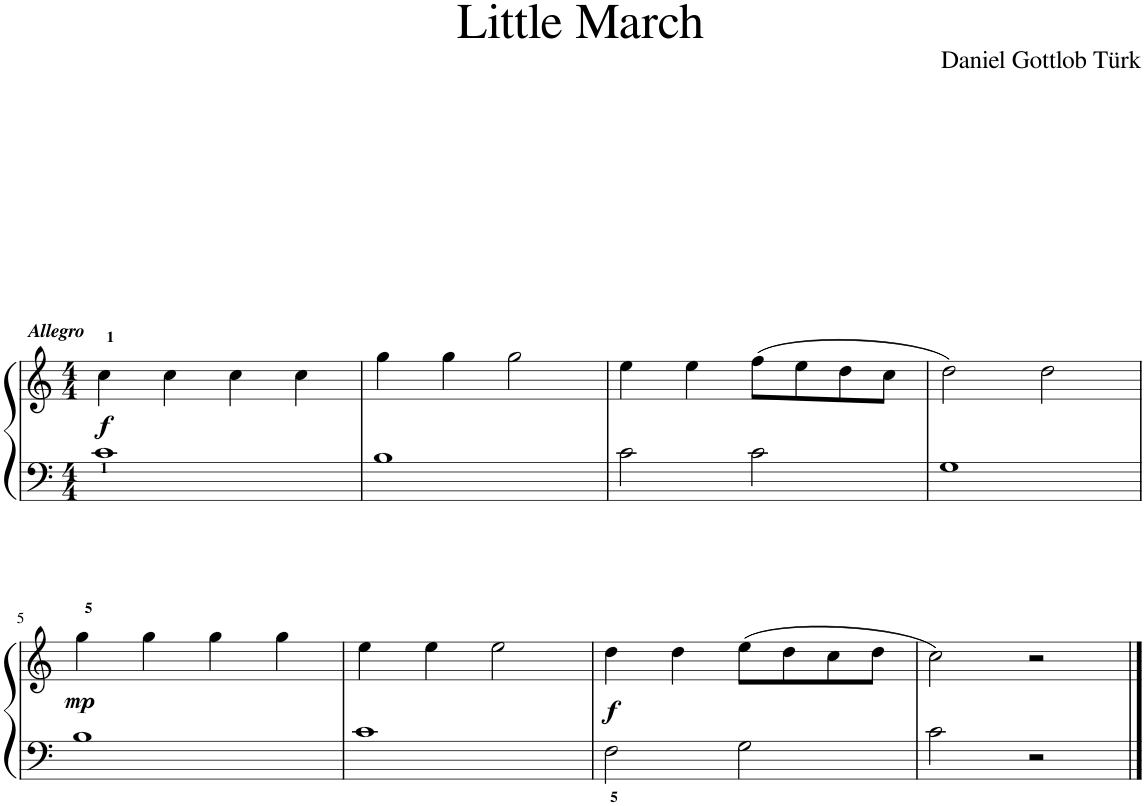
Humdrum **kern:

**kern	**kern	**dynam
*part1	*part1	*part1
*staff2	*staff1	*staff1/2
*I"Piano	*	*
*I'Pno.	*	*
*clefF4	*clefG2	*
*k[]	*k[]	*
*M4/4	*M4/4	*
=1	=1	=1
!	!LO:TX:a:Bi:t=Allegro	!
!	!	!LO:DY:b
1c	4cc\	f
.	4cc\	.
.	4cc\	.
.	4cc\	.
=2	=2	=2
1B	4gg\	.
.	4gg\	.
.	2gg\	.
=3	=3	=3
2c\	4ee\	.
.	4ee\	.
2c\	(8ff\L	.
.	8ee\	.
.	8dd\	.
.	8cc\J	.
=4	=4	=4
1G	2dd\)	.
.	2dd\	.
!!LO:LB:g=z
=5	=5	=5
!	!	!LO:DY:b
1B	4gg\	mp
.	4gg\	.
.	4gg\	.
.	4gg\	.
=6	=6	=6
1c	4ee\	.
.	4ee\	.
.	2ee\	.
=7	=7	=7
!	!	!LO:DY:b
2F<\	4dd\	f
.	4dd\	.
2G\	(8ee\L	.
.	8dd\	.
.	8cc\	.
.	8dd\J	.
=8	=8	=8
2c\	2cc\)	.
2r	2r	.
==	==	==
*-	*-	*-
